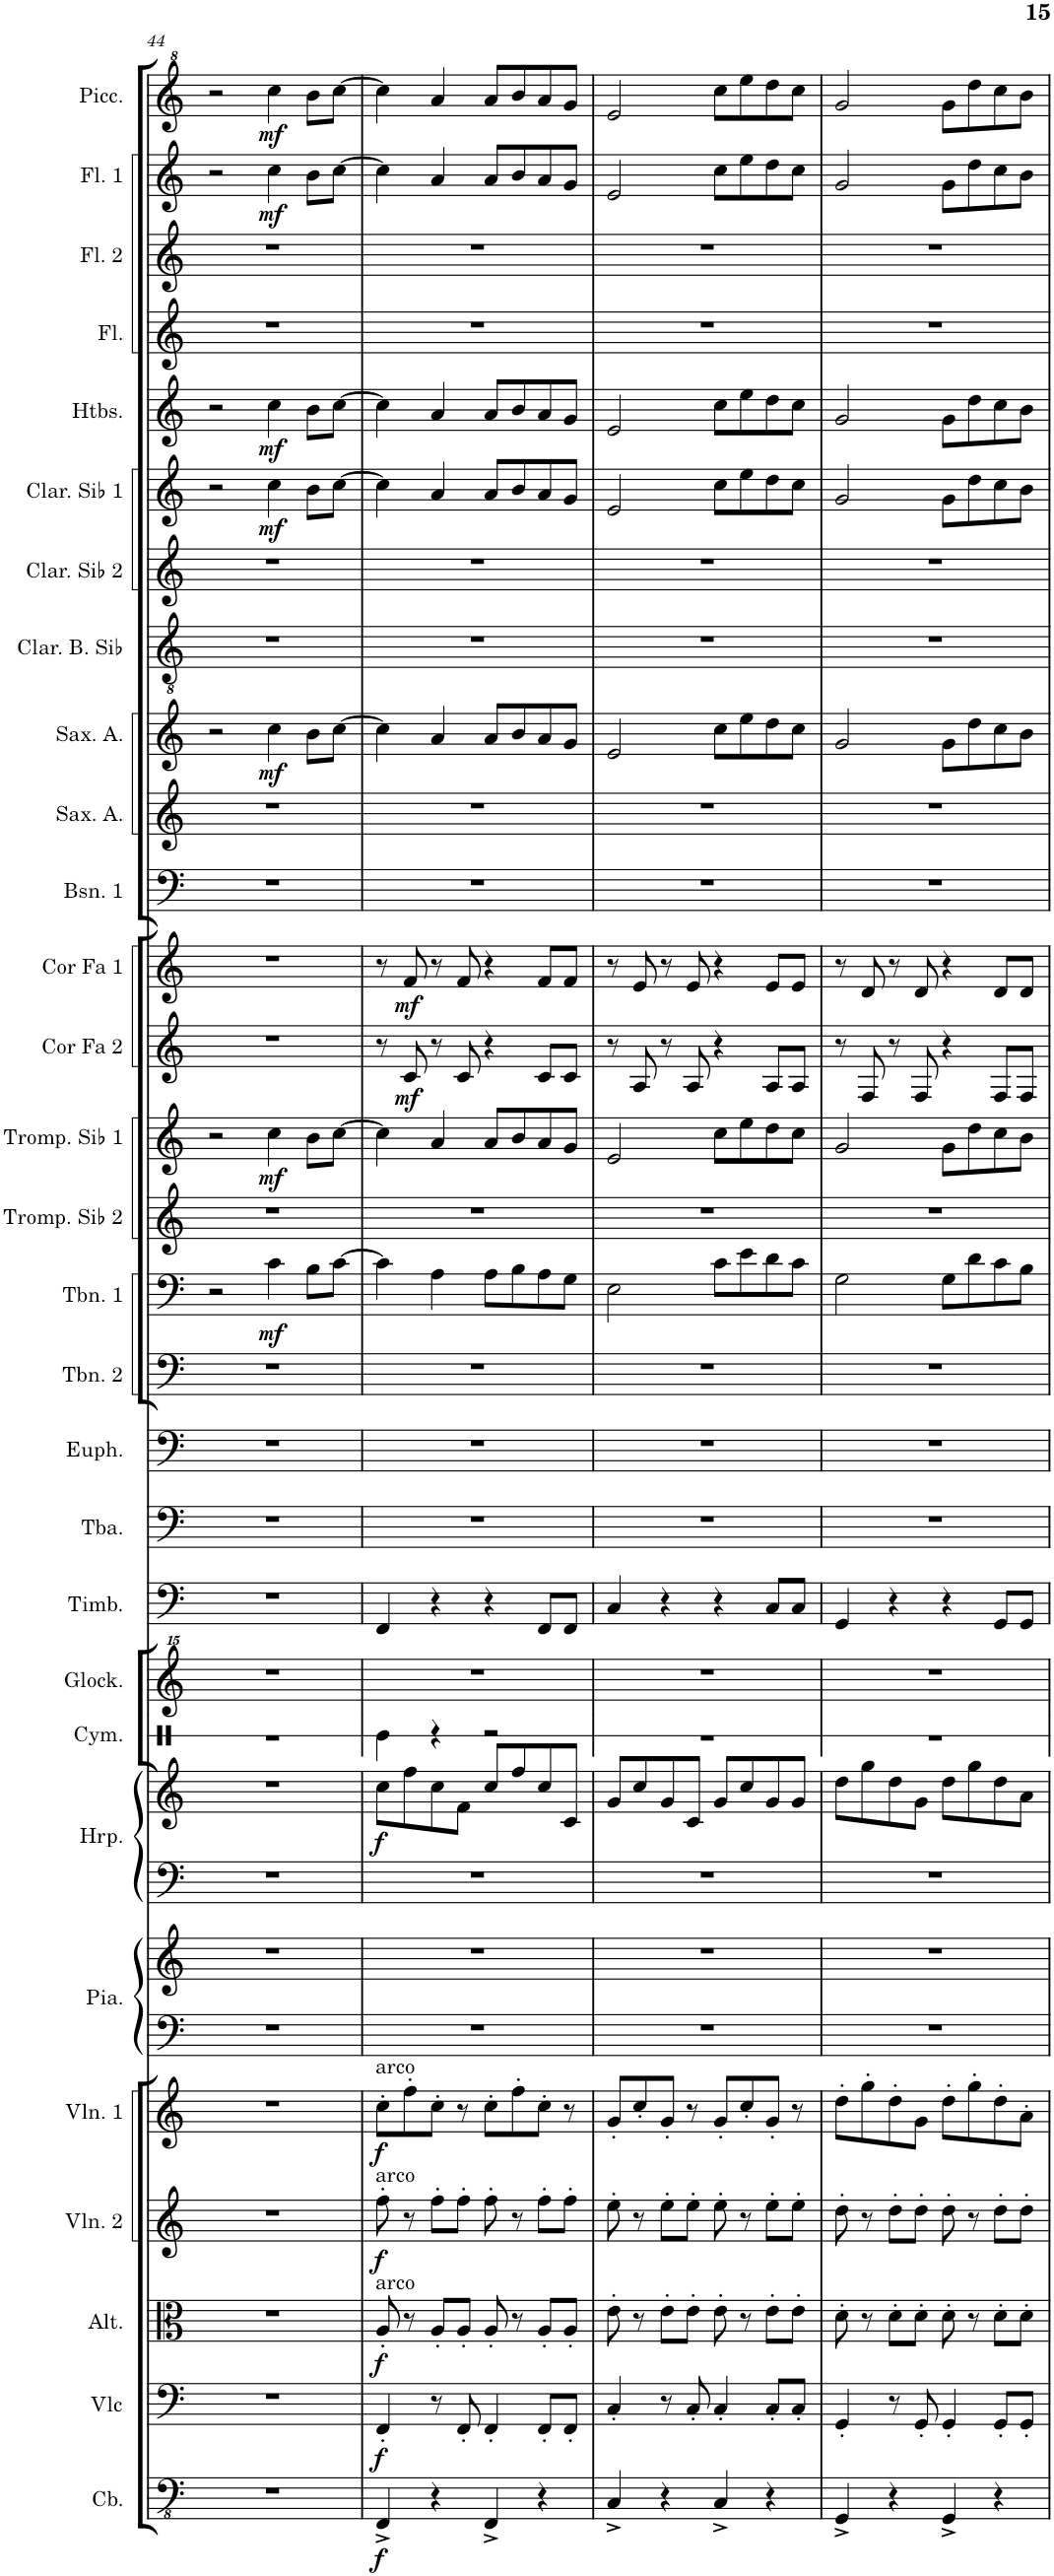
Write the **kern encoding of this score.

**kern	**dynam	**kern	**dynam	**kern	**dynam	**kern	**dynam	**kern	**dynam	**kern	**kern	**kern	**kern	**dynam	**kern	**kern	**kern	**kern	**kern	**kern	**kern	**dynam	**kern	**kern	**dynam	**kern	**dynam	**kern	**dynam	**kern	**kern	**kern	**dynam	**kern	**kern	**kern	**dynam	**kern	**dynam	**kern	**kern	**kern	**dynam	**kern	**dynam
*part29	*part29	*part28	*part28	*part27	*part27	*part26	*part26	*part25	*part25	*part24	*part24	*part23	*part23	*part23	*part22	*part21	*part20	*part19	*part18	*part17	*part16	*part16	*part15	*part14	*part14	*part13	*part13	*part12	*part12	*part11	*part10	*part9	*part9	*part8	*part7	*part6	*part6	*part5	*part5	*part4	*part3	*part2	*part2	*part1	*part1
*staff31	*staff31	*staff30	*staff30	*staff29	*staff29	*staff28	*staff28	*staff27	*staff27	*staff26	*staff25	*staff24	*staff23	*staff23/24	*staff22	*staff21	*staff20	*staff19	*staff18	*staff17	*staff16	*staff16	*staff15	*staff14	*staff14	*staff13	*staff13	*staff12	*staff12	*staff11	*staff10	*staff9	*staff9	*staff8	*staff7	*staff6	*staff6	*staff5	*staff5	*staff4	*staff3	*staff2	*staff2	*staff1	*staff1
*I"Contrebasse	*	*I"Violoncelle	*	*I"Alto	*	*I"Violon 2	*	*I"Violon 1	*	*I"Piano	*	*I"Harpe	*	*	*I"Cymbale	*I"Glockenspiel	*I"Timbales	*I"Tuba	*I"Euphonium	*I"Trombone 2	*I"Trombone 1	*	*I"Trompette en Sib 2	*I"Trompette en Sib 1	*	*I"Cor en Fa 2	*	*I"Cor en Fa 1	*	*I"Basson 1	*I"Saxophone Alto	*I"Saxophone Alto	*	*I"Clarinette Basse en Sib	*I"Clarinette en Sib 2	*I"Clarinette en Sib 1	*	*I"Hautbois	*	*I"Flûte 3	*I"Flûte 2	*I"Flûte 1	*	*I"Piccolo	*
*I'Cb.	*	*I'Vlc	*	*I'Alt.	*	*I'Vln. 2	*	*I'Vln. 1	*	*I'Pia.	*	*I'Hrp.	*	*	*I'Cym.	*I'Glock.	*I'Timb.	*I'Tba.	*I'Euph.	*I'Tbn. 2	*I'Tbn. 1	*	*I'Tromp. Sib 2	*I'Tromp. Sib 1	*	*I'Cor Fa 2	*	*I'Cor Fa 1	*	*I'Bsn. 1	*I'Sax. A.	*I'Sax. A.	*	*I'Clar. B. Sib	*I'Clar. Sib 2	*I'Clar. Sib 1	*	*I'Htbs.	*	*I'Fl.	*I'Fl. 2	*I'Fl. 1	*	*I'Picc.	*
!!LO:PB:g=z
*clefFv4	*	*clefF4	*	*clefC3	*	*clefG2	*	*clefG2	*	*clefF4	*clefG2	*clefF4	*clefG2	*	*clefX	*clefG^^2	*clefF4	*clefF4	*clefF4	*clefF4	*clefF4	*	*clefG2	*clefG2	*	*clefG2	*	*clefG2	*	*clefF4	*clefG2	*clefG2	*	*clefGv2	*clefG2	*clefG2	*	*clefG2	*	*clefG2	*clefG2	*clefG2	*	*clefG^2	*
*ITrd7c12	*	*	*	*	*	*	*	*	*	*	*	*	*	*	*	*	*	*	*	*	*	*	*ITrd1c2	*ITrd1c2	*	*ITrd4c7	*	*ITrd4c7	*	*	*ITrd5c9	*ITrd5c9	*	*ITrd8c14	*ITrd1c2	*ITrd1c2	*	*	*	*	*	*	*	*ITrd-7c-12	*
*k[]	*	*k[]	*	*k[]	*	*k[]	*	*k[]	*	*k[]	*k[]	*k[]	*k[]	*	*k[]	*k[]	*k[]	*k[]	*k[]	*k[]	*k[]	*	*k[]	*k[]	*	*k[]	*	*k[]	*	*k[]	*k[]	*k[]	*	*k[]	*k[]	*k[]	*	*k[]	*	*k[]	*k[]	*k[]	*	*k[]	*
*M4/4	*	*M4/4	*	*M4/4	*	*M4/4	*	*M4/4	*	*M4/4	*M4/4	*M4/4	*M4/4	*	*M4/4	*M4/4	*M4/4	*M4/4	*M4/4	*M4/4	*M4/4	*	*M4/4	*M4/4	*	*M4/4	*	*M4/4	*	*M4/4	*M4/4	*M4/4	*	*M4/4	*M4/4	*M4/4	*	*M4/4	*	*M4/4	*M4/4	*M4/4	*	*M4/4	*
*met(c)	*	*met(c)	*	*met(c)	*	*met(c)	*	*met(c)	*	*met(c)	*met(c)	*met(c)	*met(c)	*	*met(c)	*met(c)	*met(c)	*met(c)	*met(c)	*met(c)	*met(c)	*	*met(c)	*met(c)	*	*met(c)	*	*met(c)	*	*met(c)	*met(c)	*met(c)	*	*met(c)	*met(c)	*met(c)	*	*met(c)	*	*met(c)	*met(c)	*met(c)	*	*met(c)	*
=44	=44	=44	=44	=44	=44	=44	=44	=44	=44	=44	=44	=44	=44	=44	=44	=44	=44	=44	=44	=44	=44	=44	=44	=44	=44	=44	=44	=44	=44	=44	=44	=44	=44	=44	=44	=44	=44	=44	=44	=44	=44	=44	=44	=44	=44
1r	.	1r	.	1r	.	1r	.	1r	.	1r	1r	1r	1r	.	1r	1r	1r	1r	1r	1r	2r	.	1r	2r	.	1r	.	1r	.	1r	1r	2r	.	1r	1r	2r	.	2r	.	1r	1r	2r	.	2r	.
!	!	!	!	!	!	!	!	!	!	!	!	!	!	!	!	!	!	!	!	!	!	!LO:DY:b	!	!	!LO:DY:b	!	!	!	!	!	!	!	!LO:DY:b	!	!	!	!LO:DY:b	!	!LO:DY:b	!	!	!	!LO:DY:b	!	!LO:DY:b
.	.	.	.	.	.	.	.	.	.	.	.	.	.	.	.	.	.	.	.	.	4c\	mf	.	4cc\	mf	.	.	.	.	.	.	4cc\	mf	.	.	4cc\	mf	4cc\	mf	.	.	4cc\	mf	4ccc\	mf
.	.	.	.	.	.	.	.	.	.	.	.	.	.	.	.	.	.	.	.	.	8B\L	.	.	8b\L	.	.	.	.	.	.	.	8b\L	.	.	.	8b\L	.	8b\L	.	.	.	8b\L	.	8bb\L	.
.	.	.	.	.	.	.	.	.	.	.	.	.	.	.	.	.	.	.	.	.	[8c\J	.	.	[8cc\J	.	.	.	.	.	.	.	[8cc\J	.	.	.	[8cc\J	.	[8cc\J	.	.	.	[8cc\J	.	[8ccc\J	.
=45	=45	=45	=45	=45	=45	=45	=45	=45	=45	=45	=45	=45	=45	=45	=45	=45	=45	=45	=45	=45	=45	=45	=45	=45	=45	=45	=45	=45	=45	=45	=45	=45	=45	=45	=45	=45	=45	=45	=45	=45	=45	=45	=45	=45	=45
!	!	!	!	!	!	!	!	!LO:TX:a:t=arco	!	!	!	!	!	!	!	!	!	!	!	!	!	!	!	!	!	!	!	!	!	!	!	!	!	!	!	!	!	!	!	!	!	!	!	!	!
!	!	!	!	!	!	!LO:TX:a:t=arco	!	!	!	!	!	!	!	!	!	!	!	!	!	!	!	!	!	!	!	!	!	!	!	!	!	!	!	!	!	!	!	!	!	!	!	!	!	!	!
!	!	!	!	!LO:TX:a:t=arco	!	!	!	!	!	!	!	!	!	!	!	!	!	!	!	!	!	!	!	!	!	!	!	!	!	!	!	!	!	!	!	!	!	!	!	!	!	!	!	!	!
!	!LO:DY:b	!	!LO:DY:b	!	!LO:DY:b	!	!LO:DY:b	!	!LO:DY:b	!	!	!	!	!LO:DY:b	!	!	!	!	!	!	!	!	!	!	!	!	!	!	!	!	!	!	!	!	!	!	!	!	!	!	!	!	!	!	!
4FFF^/	f	4FF'/	f	8A'/	f	8ff'\	f	8cc'\L	f	1r	1r	1r	8cc\L	f	4Re\	1r	4FF/	1r	1r	1r	4c\]	.	1r	4cc\]	.	8r	.	8r	.	1r	1r	4cc\]	.	1r	1r	4cc\]	.	4cc\]	.	1r	1r	4cc\]	.	4ccc\]	.
!	!	!	!	!	!	!	!	!	!	!	!	!	!	!	!	!	!	!	!	!	!	!	!	!	!	!	!LO:DY:b	!	!LO:DY:b	!	!	!	!	!	!	!	!	!	!	!	!	!	!	!	!
.	.	.	.	8r	.	8r	.	8ff'\	.	.	.	.	8ff\	.	.	.	.	.	.	.	.	.	.	.	.	8c/	mf	8f/	mf	.	.	.	.	.	.	.	.	.	.	.	.	.	.	.	.
4r	.	8r	.	8A'/L	.	8ff'\L	.	8cc'\J	.	.	.	.	8cc\	.	4r	.	4r	.	.	.	4A\	.	.	4a/	.	8r	.	8r	.	.	.	4a/	.	.	.	4a/	.	4a/	.	.	.	4a/	.	4aa/	.
.	.	8FF'/	.	8A'/J	.	8ff'\J	.	8r	.	.	.	.	8f\J	.	.	.	.	.	.	.	.	.	.	.	.	8c/	.	8f/	.	.	.	.	.	.	.	.	.	.	.	.	.	.	.	.	.
4FFF^/	.	4FF'/	.	8A'/	.	8ff'\	.	8cc'\L	.	.	.	.	8cc/L	.	2r	.	4r	.	.	.	8A\L	.	.	8a/L	.	4r	.	4r	.	.	.	8a/L	.	.	.	8a/L	.	8a/L	.	.	.	8a/L	.	8aa/L	.
.	.	.	.	8r	.	8r	.	8ff'\	.	.	.	.	8ff/	.	.	.	.	.	.	.	8B\	.	.	8b/	.	.	.	.	.	.	.	8b/	.	.	.	8b/	.	8b/	.	.	.	8b/	.	8bb/	.
4r	.	8FF'/L	.	8A'/L	.	8ff'\L	.	8cc'\J	.	.	.	.	8cc/	.	.	.	8FF/L	.	.	.	8A\	.	.	8a/	.	8c/L	.	8f/L	.	.	.	8a/	.	.	.	8a/	.	8a/	.	.	.	8a/	.	8aa/	.
.	.	8FF'/J	.	8A'/J	.	8ff'\J	.	8r	.	.	.	.	8c/J	.	.	.	8FF/J	.	.	.	8G\J	.	.	8g/J	.	8c/J	.	8f/J	.	.	.	8g/J	.	.	.	8g/J	.	8g/J	.	.	.	8g/J	.	8gg/J	.
=46	=46	=46	=46	=46	=46	=46	=46	=46	=46	=46	=46	=46	=46	=46	=46	=46	=46	=46	=46	=46	=46	=46	=46	=46	=46	=46	=46	=46	=46	=46	=46	=46	=46	=46	=46	=46	=46	=46	=46	=46	=46	=46	=46	=46	=46
4CC^/	.	4C'/	.	8e'\	.	8ee'\	.	8g'/L	.	1r	1r	1r	8g/L	.	1r	1r	4C/	1r	1r	1r	2E\	.	1r	2e/	.	8r	.	8r	.	1r	1r	2e/	.	1r	1r	2e/	.	2e/	.	1r	1r	2e/	.	2ee/	.
.	.	.	.	8r	.	8r	.	8cc'/	.	.	.	.	8cc/	.	.	.	.	.	.	.	.	.	.	.	.	8A/	.	8e/	.	.	.	.	.	.	.	.	.	.	.	.	.	.	.	.	.
4r	.	8r	.	8e'\L	.	8ee'\L	.	8g'/J	.	.	.	.	8g/	.	.	.	4r	.	.	.	.	.	.	.	.	8r	.	8r	.	.	.	.	.	.	.	.	.	.	.	.	.	.	.	.	.
.	.	8C'/	.	8e'\J	.	8ee'\J	.	8r	.	.	.	.	8c/J	.	.	.	.	.	.	.	.	.	.	.	.	8A/	.	8e/	.	.	.	.	.	.	.	.	.	.	.	.	.	.	.	.	.
4CC^/	.	4C'/	.	8e'\	.	8ee'\	.	8g'/L	.	.	.	.	8g/L	.	.	.	4r	.	.	.	8c\L	.	.	8cc\L	.	4r	.	4r	.	.	.	8cc\L	.	.	.	8cc\L	.	8cc\L	.	.	.	8cc\L	.	8ccc\L	.
.	.	.	.	8r	.	8r	.	8cc'/	.	.	.	.	8cc/	.	.	.	.	.	.	.	8e\	.	.	8ee\	.	.	.	.	.	.	.	8ee\	.	.	.	8ee\	.	8ee\	.	.	.	8ee\	.	8eee\	.
4r	.	8C'/L	.	8e'\L	.	8ee'\L	.	8g'/J	.	.	.	.	8g/	.	.	.	8C/L	.	.	.	8d\	.	.	8dd\	.	8A/L	.	8e/L	.	.	.	8dd\	.	.	.	8dd\	.	8dd\	.	.	.	8dd\	.	8ddd\	.
.	.	8C'/J	.	8e'\J	.	8ee'\J	.	8r	.	.	.	.	8g/J	.	.	.	8C/J	.	.	.	8c\J	.	.	8cc\J	.	8A/J	.	8e/J	.	.	.	8cc\J	.	.	.	8cc\J	.	8cc\J	.	.	.	8cc\J	.	8ccc\J	.
=47	=47	=47	=47	=47	=47	=47	=47	=47	=47	=47	=47	=47	=47	=47	=47	=47	=47	=47	=47	=47	=47	=47	=47	=47	=47	=47	=47	=47	=47	=47	=47	=47	=47	=47	=47	=47	=47	=47	=47	=47	=47	=47	=47	=47	=47
4GGG^/	.	4GG'/	.	8d'\	.	8dd'\	.	8dd'\L	.	1r	1r	1r	8dd\L	.	1r	1r	4GG/	1r	1r	1r	2G\	.	1r	2g/	.	8r	.	8r	.	1r	1r	2g/	.	1r	1r	2g/	.	2g/	.	1r	1r	2g/	.	2gg/	.
.	.	.	.	8r	.	8r	.	8gg'\	.	.	.	.	8gg\	.	.	.	.	.	.	.	.	.	.	.	.	8F/	.	8d/	.	.	.	.	.	.	.	.	.	.	.	.	.	.	.	.	.
4r	.	8r	.	8d'\L	.	8dd'\L	.	8dd'\	.	.	.	.	8dd\	.	.	.	4r	.	.	.	.	.	.	.	.	8r	.	8r	.	.	.	.	.	.	.	.	.	.	.	.	.	.	.	.	.
.	.	8GG'/	.	8d'\J	.	8dd'\J	.	8g\J	.	.	.	.	8g\J	.	.	.	.	.	.	.	.	.	.	.	.	8F/	.	8d/	.	.	.	.	.	.	.	.	.	.	.	.	.	.	.	.	.
4GGG^/	.	4GG'/	.	8d'\	.	8dd'\	.	8dd'\L	.	.	.	.	8dd\L	.	.	.	4r	.	.	.	8G\L	.	.	8g\L	.	4r	.	4r	.	.	.	8g\L	.	.	.	8g\L	.	8g\L	.	.	.	8g\L	.	8gg\L	.
.	.	.	.	8r	.	8r	.	8gg'\	.	.	.	.	8gg\	.	.	.	.	.	.	.	8d\	.	.	8dd\	.	.	.	.	.	.	.	8dd\	.	.	.	8dd\	.	8dd\	.	.	.	8dd\	.	8ddd\	.
4r	.	8GG'/L	.	8d'\L	.	8dd'\L	.	8dd'\	.	.	.	.	8dd\	.	.	.	8GG/L	.	.	.	8c\	.	.	8cc\	.	8F/L	.	8d/L	.	.	.	8cc\	.	.	.	8cc\	.	8cc\	.	.	.	8cc\	.	8ccc\	.
.	.	8GG'/J	.	8d'\J	.	8dd'\J	.	8a'\J	.	.	.	.	8a\J	.	.	.	8GG/J	.	.	.	8B\J	.	.	8b\J	.	8F/J	.	8d/J	.	.	.	8b\J	.	.	.	8b\J	.	8b\J	.	.	.	8b\J	.	8bb\J	.
=	=	=	=	=	=	=	=	=	=	=	=	=	=	=	=	=	=	=	=	=	=	=	=	=	=	=	=	=	=	=	=	=	=	=	=	=	=	=	=	=	=	=	=	=	=
*-	*-	*-	*-	*-	*-	*-	*-	*-	*-	*-	*-	*-	*-	*-	*-	*-	*-	*-	*-	*-	*-	*-	*-	*-	*-	*-	*-	*-	*-	*-	*-	*-	*-	*-	*-	*-	*-	*-	*-	*-	*-	*-	*-	*-	*-
